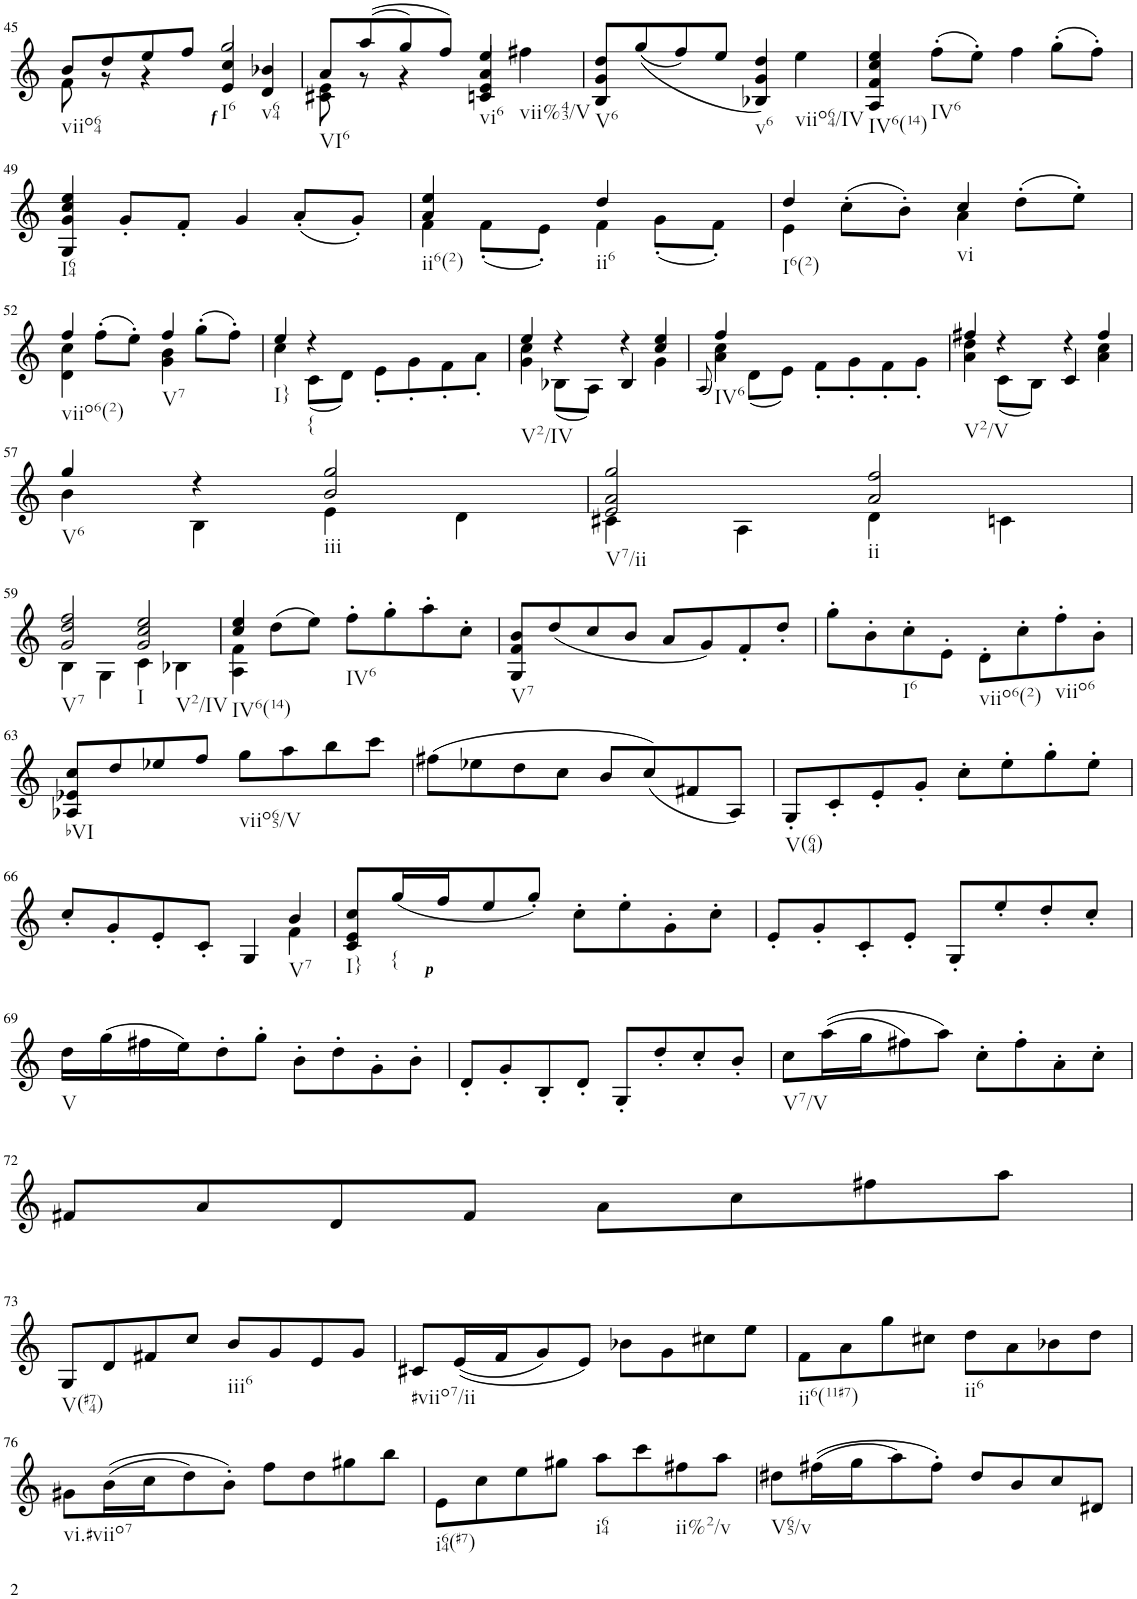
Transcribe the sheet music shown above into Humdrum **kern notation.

**kern
*part1
*staff1
*I"unbenannt
!!LO:PB:g=z
*clefG2
*k[]
*M2/2
=45
*^
!LO:TX:b:t=viio64	!
8b/L	8f\
8dd/	8r
8ee/	4r
8ff/J	.
!LO:TX:b:Bi:t=f	!
!LO:TX:b:t=I6	!
!LO:TX:b:t=v64	!
2gg/	4e/ 4cc/
.	4d/ 4b-X/
=46	=46
!LO:TX:b:t=VI6	!
8a/L	8c#X\ 8e\
((8aa/	8r
8gg/)	4r
8ff/J)	.
!LO:TX:b:t=vi6	!
4ee/	4cn/ 4e/ 4a/
!LO:TX:b:t=vii%43/V	!
4ff#X\	4ryy
=47	=47
!LO:TX:b:t=V6	!
*v	*v
8B/ 8g/ 8dd/L
((8gg/
8ff/)
8ee/J
!LO:TX:b:t=v6
4B-X/ 4g/ 4dd/)
!LO:TX:b:t=viio64/IV
4ee\
=48
!LO:TX:b:t=IV6(14)
4A/ 4f/ 4cc/ 4ee/
!LO:TX:b:t=IV6
(8ff'\L
8ee'\J)
4ff\
(8gg'\L
8ff'\J)
!!LO:LB:g=z
=49
!LO:TX:b:t=I64
4G/ 4g/ 4cc/ 4ee/
8g'/L
8f'/J
4g/
(8a'/L
8g'/J)
=50
*^
!LO:TX:b:t=ii6(2)	!
4a/ 4ee/	4f\
4ryy	(8f'\L
.	8e'\J)
!LO:TX:b:t=ii6	!
4dd/	4f\
4ryy	(8g'\L
.	8f'\J)
=51	=51
!LO:TX:b:t=I6(2)	!
4dd/	4e\
(8cc'\L	4ryy
8b'\J)	.
!LO:TX:b:t=vi	!
4cc/	4a\
(8dd'\L	4ryy
8ee'\J)	.
!!LO:LB:g=z	!!
=52	=52
!LO:TX:b:t=viio6(2)	!
4ff/	4d\ 4cc\
(8ff'\L	4ryy
8ee'\J)	.
!LO:TX:b:t=V7	!
4ff/	4g\ 4b\
(8gg'\L	4ryy
8ff'\J)	.
=53	=53
!LO:TX:b:t=I}	!
4ee/	4cc\
!LO:TX:b:t={	!
4r	(8c\L
.	8d\J)
2ryy	8e'\L
.	8g'\
.	8f'\
.	8a'\J
=54	=54
!LO:TX:b:t=V2/IV	!
4ee/	4g\ 4cc\
4r	(8B-X\L
.	8A\J)
4r	4B-/
4cc/ 4ee/	4g\
=55	=55
.	(8qA/
!LO:TX:b:t=IV6	!
4ff/	4a\ 4cc\)
4ryy	(8d\L
.	8e\J)
2ryy	8f'\L
.	8g'\
.	8f'\
.	8g'\J
=56	=56
!LO:TX:b:t=V2/V	!
4ff#X/	4a\ 4dd\
4r	(8c\L
.	8B\J)
4r	4c/
4ff#/	4a\ 4cc\
!!LO:LB:g=z	!!
=57	=57
!LO:TX:b:t=V6	!
4gg/	4b\
4r	4B\
!LO:TX:b:t=iii	!
2b/ 2gg/	4e\
.	4d\
=58	=58
!LO:TX:b:t=V7/ii	!
2e/ 2a/ 2gg/	4c#X\
.	4A\
!LO:TX:b:t=ii	!
2a/ 2ff/	4d\
.	4cn\
!!LO:LB:g=z	!!
=59	=59
!LO:TX:b:t=V7	!
2g/ 2dd/ 2ff/	4B\
.	4G\
!LO:TX:b:t=I	!
!LO:TX:b:t=V2/IV	!
2g/ 2cc/ 2ee/	4c\
.	4B-X\
=60	=60
!LO:TX:b:t=IV6(14)	!
4cc/ 4ee/	4A\ 4f\
(8dd\L	2.ryy
8ee\J)	.
!LO:TX:b:t=IV6	!
8ff'\L	.
8gg'\	.
8aa'\	.
8cc'\J	.
*v	*v
=61
!LO:TX:b:t=V7
8G/ 8f/ 8b/L
(8dd/
8cc/
8b/J
8a/L
8g/)
8f'/
8dd'/J
=62
8gg'\L
8b'\
!LO:TX:b:t=I6
8cc'\
8e'\J
!LO:TX:b:t=viio6(2)
8d'\L
8cc'\
!LO:TX:b:t=viio6
8ff'\
8b'\J
!!LO:LB:g=z
=63
!LO:TX:b:t=bVI
8A-X/ 8e-X/ 8cc/L
8dd/
8ee-X/
8ff/J
!LO:TX:b:t=viio65/V
8gg\L
8aa\
8bb\
8ccc\J
=64
(8ff#X\L
8ee-X\
8dd\
8cc\J
8b/L
(8cc/)
8f#X/
8A/J)
=65
!LO:TX:b:t=V(64)
8G'/L
8c'/
8e'/
8g'/J
8cc'\L
8ee'\
8gg'\
8ee'\J
!!LO:LB:g=z
=66
*^
8cc'/L	2.ryy
8g'/	.
8e'/	.
8c'/J	.
4G/	.
!LO:TX:b:t=V7	!
4b/	4f\
=67	=67
!LO:TX:b:t=I}	!
*v	*v
8c/ 8e/ 8cc/L
!LO:TX:b:t={
(16gg/L
!LO:TX:b:Bi:t=p
16ff/J
8ee/
8gg'/J)
8cc'\L
8ee'\
8g'\
8cc'\J
=68
8e'/L
8g'/
8c'/
8e'/J
8G'/L
8ee'/
8dd'/
8cc'/J
!!LO:LB:g=z
=69
!LO:TX:b:t=V
16dd\LL
(16gg\
16ff#X\
16ee\J)
8dd'\
8gg'\J
8b'\L
8dd'\
8g'\
8b'\J
=70
8d'/L
8g'/
8B'/
8d'/J
8G'/L
8dd'/
8cc'/
8b'/J
=71
!LO:TX:b:t=V7/V
8cc\L
((16aa\L
16gg\J
8ff#X\)
8aa\J)
8cc'\L
8ff#'\
8a'\
8cc'\J
!!LO:LB:g=z
=72
8f#X/L
8a/
8d/
8f#/J
8a\L
8cc\
8ff#X\
8aa\J
!!LO:LB:g=z
=73
!LO:TX:b:t=V(#74)
8G/L
8d/
8f#X/
8cc/J
!LO:TX:b:t=iii6
8b/L
8g/
8e/
8g/J
=74
!LO:TX:b:t=#viio7/ii
8c#X/L
((16e/L
16f/J
8g/)
8e/J)
8b-X\L
8g\
8cc#X\
8ee\J
=75
!LO:TX:b:t=ii6(11#7)
8f\L
8a\
8gg\
8cc#X\J
!LO:TX:b:t=ii6
8dd\L
8a\
8b-X\
8dd\J
!!LO:LB:g=z
=76
!LO:TX:b:t=vi.#viio7
8g#X\L
((16b\L
16cc\J
8dd\)
8b'\J)
8ff\L
8dd\
8gg#X\
8bb\J
=77
!LO:TX:b:t=i64(#7)
8e\L
8cc\
8ee\
8gg#X\J
!LO:TX:b:t=i64
8aa\L
8ccc\
!LO:TX:b:t=ii%2/v
8ff#X\
8aa\J
=78
!LO:TX:b:t=V65/v
8dd#X\L
((16ff#X\L
16gg\J
8aa\)
8ff#'\J)
8dd#/L
8b/
8cc/
8d#X/J
=
*-
